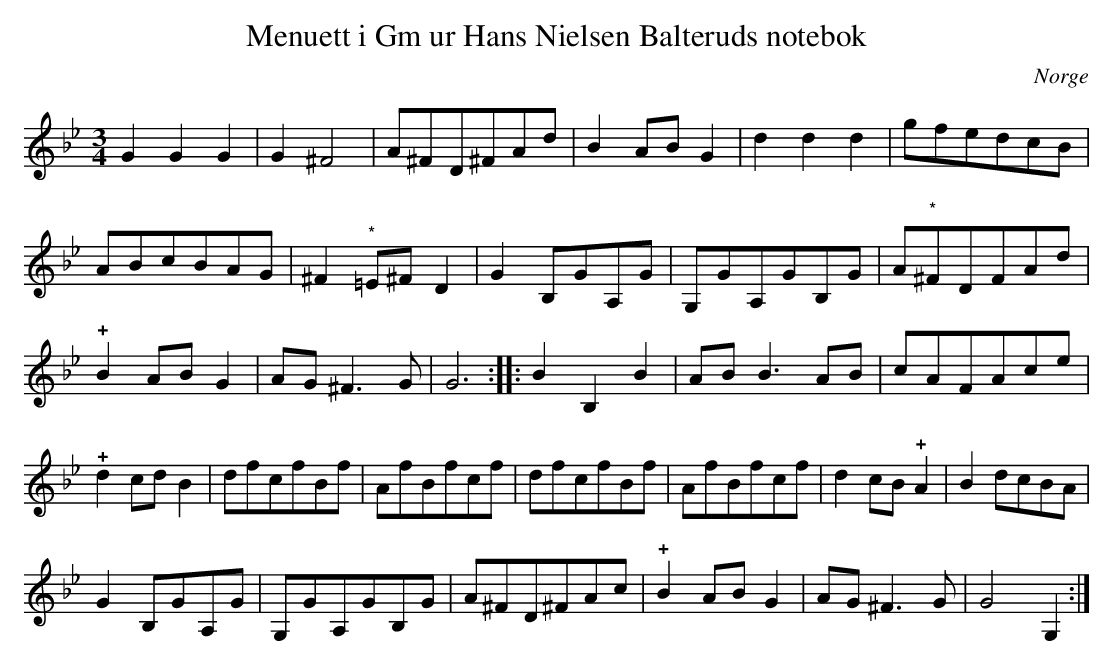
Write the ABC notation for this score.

X:1
T:Menuett i Gm ur Hans Nielsen Balteruds notebok
O:Norge
M:3/4
L:1/8
K:Gm
G2 G2 G2 | G2 ^F4 | A^FD^FAd | B2 AB G2 | d2 d2 d2 | gfedcB | ABcBAG | ^F2 "^*"=E^F D2  | G2 B,GA,G | G,GA,GB,G | A"^*"^FDFAd | !plus!B2 AB G2 | AG ^F2> G2 | G6 :: B2 B,2 B2 | AB B3 AB | cAFAce | !plus!d2 cd B2 | dfcfBf | AfBfcf | dfcfBf | AfBfcf | d2 cB !plus!A2 | B2 dcBA |
G2 B,GA,G | G,GA,GB,G | A^FD^FAc | !plus!B2 AB G2 | AG ^F2> G2 | G4 G,2 :|
